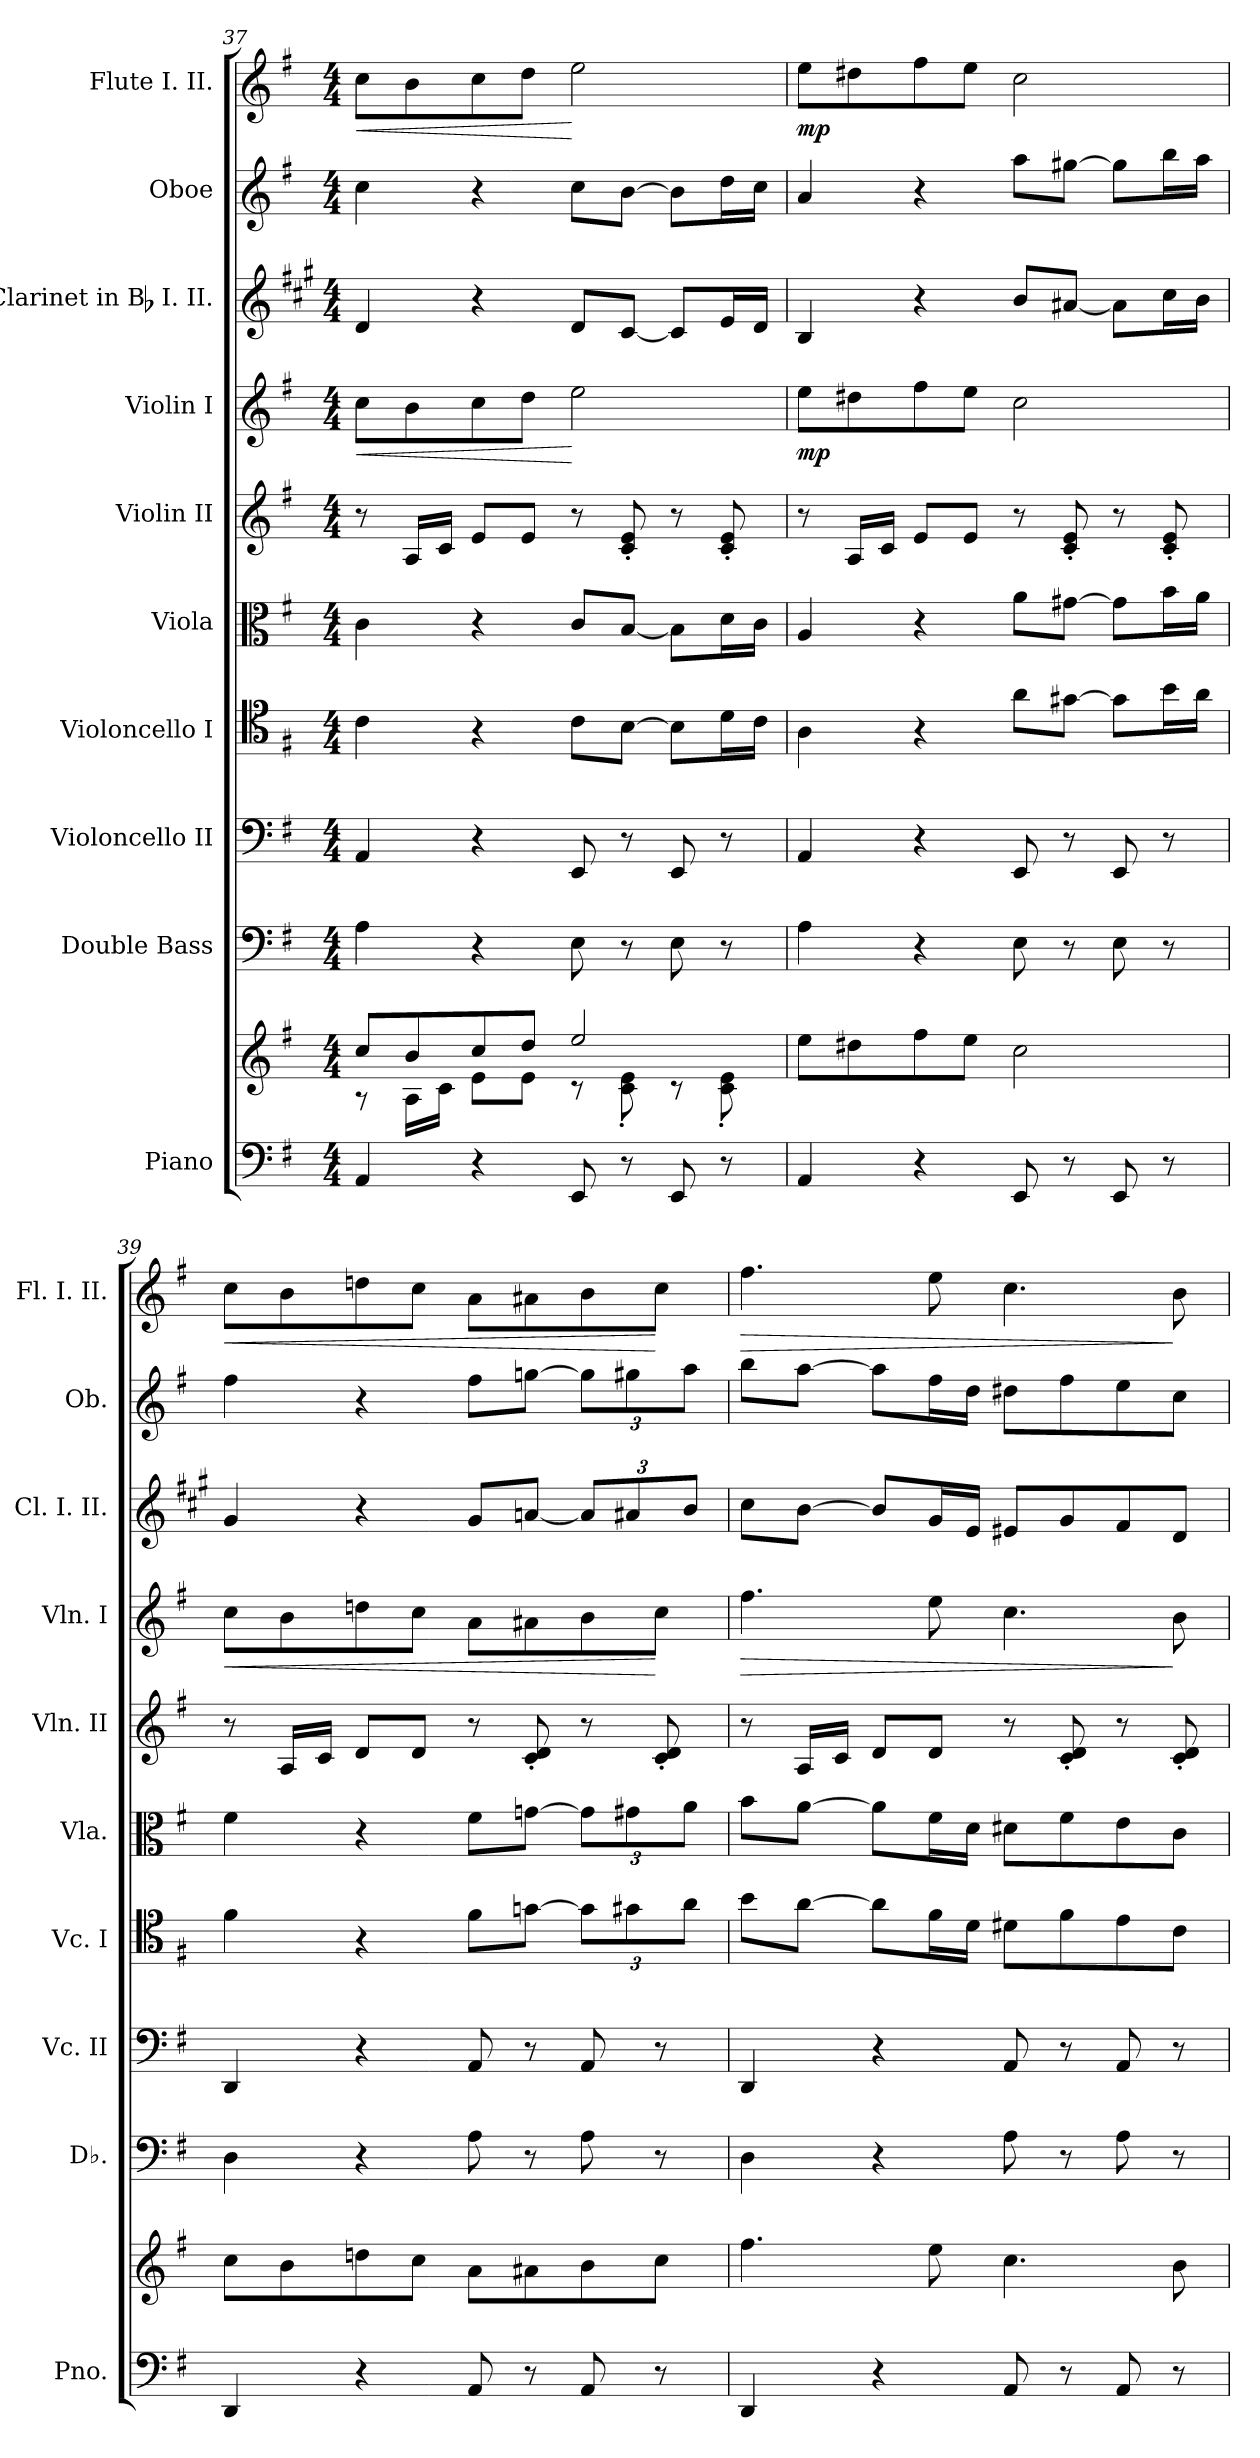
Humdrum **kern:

**kern	**kern	**kern	**kern	**kern	**kern	**kern	**kern	**dynam	**kern	**kern	**kern	**dynam
*part10	*part10	*part9	*part8	*part7	*part6	*part5	*part4	*part4	*part3	*part2	*part1	*part1
*staff11	*staff10	*staff9	*staff8	*staff7	*staff6	*staff5	*staff4	*staff4	*staff3	*staff2	*staff1	*staff1
*I"Piano	*	*I"Double Bass	*I"Violoncello II	*I"Violoncello I	*I"Viola	*I"Violin II	*I"Violin I	*	*I"Clarinet in Bb I. II.	*I"Oboe	*I"Flute I. II.	*
*I'Pno.	*	*I'Db.	*I'Vc. II	*I'Vc. I	*I'Vla.	*I'Vln. II	*I'Vln. I	*	*I'Cl. I. II.	*I'Ob.	*I'Fl. I. II.	*
*clefF4	*clefG2	*clefF4	*clefF4	*clefC4	*clefC3	*clefG2	*clefG2	*	*clefG2	*clefG2	*clefG2	*
*	*	*ITrd7c12	*	*	*	*	*	*	*ITrd1c2	*	*	*
*k[f#]	*k[f#]	*k[f#]	*k[f#]	*k[f#]	*k[f#]	*k[f#]	*k[f#]	*	*k[f#]	*k[f#]	*k[f#]	*
*G:	*G:	*G:	*G:	*G:	*G:	*G:	*G:	*	*G:	*G:	*G:	*
*M4/4	*M4/4	*M4/4	*M4/4	*M4/4	*M4/4	*M4/4	*M4/4	*	*M4/4	*M4/4	*M4/4	*
=37	=37	=37	=37	=37	=37	=37	=37	=37	=37	=37	=37	=37
*	*^	*	*	*	*	*	*	*	*	*	*	*
!	!	!	!	!	!	!	!	!	!LO:HP:b	!	!	!	!LO:HP:b
4AA/	8cc/L	8r	4AA\	4AA/	4c\	4c\	8r	8cc\L	<	4c/	4cc\	8cc\L	<
.	8b/	16A\LL	.	.	.	.	16A/LL	8b\	.	.	.	8b\	.
.	.	16c\JJ	.	.	.	.	16c/JJ	.	.	.	.	.	.
4r	8cc/	8e\L	4r	4r	4r	4r	8e/L	8cc\	.	4r	4r	8cc\	.
.	8dd/J	8e\J	.	.	.	.	8e/J	8dd\J	.	.	.	8dd\J	.
8EE/	2ee/	8r	8EE\	8EE/	8c\L	8c/L	8r	2ee\	[	8c/L	8cc\L	2ee\	[
8r	.	8c\' 8e\'	8r	8r	[8B\J	[8B/J	8c/' 8e/'	.	.	[8B/J	[8b\J	.	.
8EE/	.	8r	8EE\	8EE/	8B\L]	8B\L]	8r	.	.	8B/L]	8b\L]	.	.
8r	.	8c\' 8e\'	8r	8r	16d\L	16d\L	8c/' 8e/'	.	.	16d/L	16dd\L	.	.
.	.	.	.	.	16c\JJ	16c\JJ	.	.	.	16c/JJ	16cc\JJ	.	.
*	*v	*v	*	*	*	*	*	*	*	*	*	*	*
!!LO:LB:g=z
=38	=38	=38	=38	=38	=38	=38	=38	=38	=38	=38	=38	=38
!	!	!	!	!	!	!	!	!LO:DY:b	!	!	!	!LO:DY:b
4AA/	8ee\L	4AA\	4AA/	4A\	4A/	8r	8ee\L	mp	4A/	4a/	8ee\L	mp
.	8dd#X\	.	.	.	.	16A/LL	8dd#X\	.	.	.	8dd#X\	.
.	.	.	.	.	.	16c/JJ	.	.	.	.	.	.
4r	8ff#\	4r	4r	4r	4r	8e/L	8ff#\	.	4r	4r	8ff#\	.
.	8ee\J	.	.	.	.	8e/J	8ee\J	.	.	.	8ee\J	.
8EE/	2cc\	8EE\	8EE/	8a\L	8a\L	8r	2cc\	.	8a/L	8aa\L	2cc\	.
8r	.	8r	8r	[8g#X\J	[8g#X\J	8c/' 8e/'	.	.	[8g#X/J	[8gg#X\J	.	.
8EE/	.	8EE\	8EE/	8g#\L]	8g#\L]	8r	.	.	8g#\L]	8gg#\L]	.	.
8r	.	8r	8r	16b\L	16b\L	8c/' 8e/'	.	.	16b\L	16bb\L	.	.
.	.	.	.	16a\JJ	16a\JJ	.	.	.	16a\JJ	16aa\JJ	.	.
=39	=39	=39	=39	=39	=39	=39	=39	=39	=39	=39	=39	=39
!	!	!	!	!	!	!	!	!LO:HP:b	!	!	!	!LO:HP:b
4DD/	8cc\L	4DD\	4DD/	4f#\	4f#\	8r	8cc\L	<	4f#/	4ff#\	8cc\L	<
.	8b\	.	.	.	.	16A/LL	8b\	.	.	.	8b\	.
.	.	.	.	.	.	16c/JJ	.	.	.	.	.	.
4r	8ddn\	4r	4r	4r	4r	8d/L	8ddn\	.	4r	4r	8ddn\	.
.	8cc\J	.	.	.	.	8d/J	8cc\J	.	.	.	8cc\J	.
8AA/	8a\L	8AA\	8AA/	8f#\L	8f#\L	8r	8a\L	.	8f#/L	8ff#\L	8a\L	.
8r	8a#X\	8r	8r	[8gn\J	[8gn\J	8c/' 8d/'	8a#X\	.	[8gn/J	[8ggn\J	8a#X\	.
*	*	*	*	*Xbrackettup	*Xbrackettup	*	*	*	*Xbrackettup	*Xbrackettup	*	*
8AA/	8b\	8AA\	8AA/	12g\L]	12g\L]	8r	8b\	.	12g/L]	12gg\L]	8b\	.
.	.	.	.	12g#X\	12g#X\	.	.	.	12g#X/	12gg#X\	.	.
8r	8cc\J	8r	8r	.	.	8c/' 8d/'	8cc\J	[	.	.	8cc\J	[
.	.	.	.	12a\J	12a\J	.	.	.	12a/J	12aa\J	.	.
=40	=40	=40	=40	=40	=40	=40	=40	=40	=40	=40	=40	=40
!	!	!	!	!	!	!	!	!LO:HP:b	!	!	!	!LO:HP:b
4DD/	4.ff#\	4DD\	4DD/	8b\L	8b\L	8r	4.ff#\	>	8b\L	8bb\L	4.ff#\	>
.	.	.	.	[8a\J	[8a\J	16A/LL	.	.	[8a\J	[8aa\J	.	.
.	.	.	.	.	.	16c/JJ	.	.	.	.	.	.
4r	.	4r	4r	8a\L]	8a\L]	8d/L	.	.	8a/L]	8aa\L]	.	.
.	8ee\	.	.	16f#\L	16f#\L	8d/J	8ee\	.	16f#/L	16ff#\L	8ee\	.
.	.	.	.	16d\JJ	16d\JJ	.	.	.	16d/JJ	16dd\JJ	.	.
8AA/	4.cc\	8AA\	8AA/	8d#X\L	8d#X\L	8r	4.cc\	.	8d#X/L	8dd#X\L	4.cc\	.
8r	.	8r	8r	8f#\	8f#\	8c/' 8d/'	.	.	8f#/	8ff#\	.	.
8AA/	.	8AA\	8AA/	8e\	8e\	8r	.	.	8e/	8ee\	.	.
8r	8b\	8r	8r	8c\J	8c\J	8c/' 8d/'	8b\	]	8c/J	8cc\J	8b\	]
=	=	=	=	=	=	=	=	=	=	=	=	=
*-	*-	*-	*-	*-	*-	*-	*-	*-	*-	*-	*-	*-
